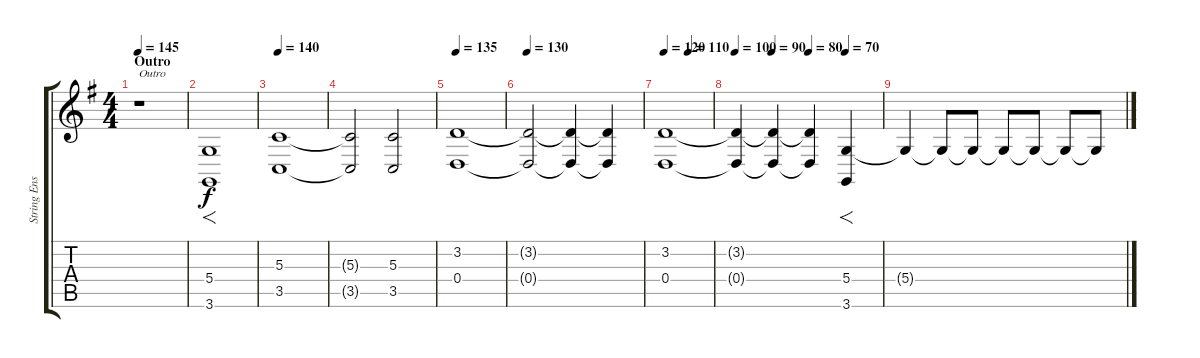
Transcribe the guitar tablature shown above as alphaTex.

\track ("String Ensemble" "String Ens") {instrument stringensemble1}
\staff {score tabs}
\tuning (E4 B3 G3 D3 A2 E2) {hide}
\ts (4 4)
\section ("" "Outro")
\tempo 145
\clef g2
\ks g
r.1{txt "Outro" dy f} |
(5.4 3.6).1{f} |
\tempo 140
(5.3 3.5).1 |
(5.3{t} 3.5{t}).2 (5.3 3.5).2 |
\tempo 135
(3.2 0.4).1 |
\tempo 130
(3.2{t} 0.4{t}).2 (3.2{t} 0.4{t}).4{volume 10} (3.2{t} 0.4{t}).4{volume 9} |
\tempo 120
\tempo (110 0.5)
(3.2 0.4).1 |
\tempo 100
\tempo (90 0.25)
\tempo (80 0.5)
\tempo (70 0.75)
(3.2{t} 0.4{t}).4 (3.2{t} 0.4{t}).4 (3.2{t} 0.4{t}).4 (5.4 3.6).4{f volume 15} |
5.4{t}.4 5.4{t}.8{volume 14} 5.4{t}.8{volume 13} 5.4{t}.8{volume 12} 5.4{t}.8{volume 11} 5.4{t}.8{volume 9} 5.4{t}.8{volume 7}
